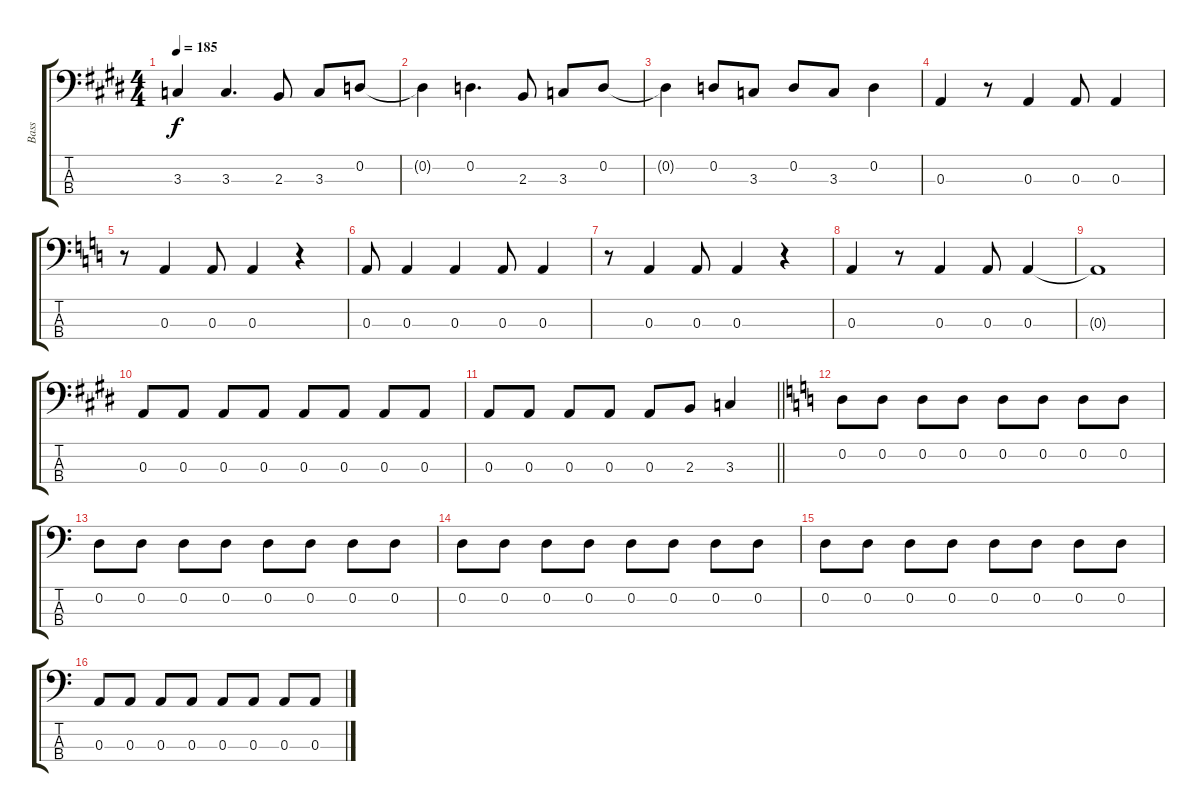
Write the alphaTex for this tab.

\track ("Bass" "Bass") {instrument electricbassfinger}
\staff {score tabs}
\tuning (G2 D2 A1 E1) {hide}
\ts (4 4)
\tempo 185
\clef f4
\ks e
3.3{t}.4{dy f} 3.3.4{d} 2.3.8 3.3.8 0.2.8 |
\ks c#minor
0.2{t}.4 0.2.4{d} 2.3.8 3.3.8 0.2.8 |
0.2{t}.4 0.2.8 3.3.8 0.2.8 3.3.8 0.2.4 |
\ks e
0.3.4 r.8 0.3.4 0.3.8 0.3.4 |
\ks c
r.8 0.3.4 0.3.8 0.3.4 r.4 |
0.3.8 0.3.4 0.3.4 0.3.8 0.3.4 |
r.8 0.3.4 0.3.8 0.3.4 r.4 |
0.3.4 r.8 0.3.4 0.3.8 0.3.4 |
0.3{t}.1 |
\ks c#minor
0.3.8 0.3.8 0.3.8 0.3.8 0.3.8 0.3.8 0.3.8 0.3.8 |
\barLineRight lightlight
0.3.8 0.3.8 0.3.8 0.3.8 0.3.8 2.3.8 3.3.4 |
\ks c
0.2.8 0.2.8 0.2.8 0.2.8 0.2.8 0.2.8 0.2.8 0.2.8 |
0.2.8 0.2.8 0.2.8 0.2.8 0.2.8 0.2.8 0.2.8 0.2.8 |
0.2.8 0.2.8 0.2.8 0.2.8 0.2.8 0.2.8 0.2.8 0.2.8 |
0.2.8 0.2.8 0.2.8 0.2.8 0.2.8 0.2.8 0.2.8 0.2.8 |
0.3.8 0.3.8 0.3.8 0.3.8 0.3.8 0.3.8 0.3.8 0.3.8
